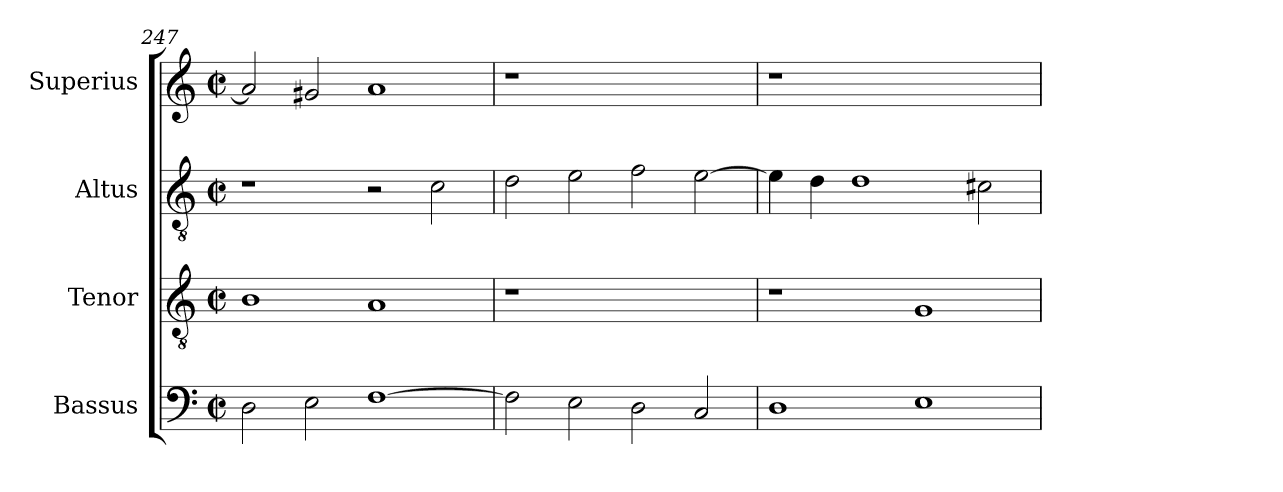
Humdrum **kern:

**kern	**kern	**kern	**kern
*part4	*part3	*part2	*part1
*staff4	*staff3	*staff2	*staff1
*I"Bassus	*I"Tenor	*I"Altus	*I"Superius
*I'B.	*I'T.	*	*I'S.
*clefF4	*clefGv2	*clefGv2	*clefG2
*	*ITrd7c12	*ITrd7c12	*
*k[]	*k[]	*k[]	*k[]
*C:	*C:	*C:	*C:
*M2/2	*M2/2	*M2/2	*M2/2
*met(c|)	*met(c|)	*met(c|)	*met(c|)
=247	=247	=247	=247
2Di\	1BBi	1r	2ai/]
2Ei\	.	.	2g#Xi/
[>1Fi	1AAi	2r	1ai
.	.	2Ci\	.
=248	=248	=248	=248
!	!LO:N:vis=1	!	!LO:N:vis=1
2Fi\]	1r	2Di\	1r
2Ei\	.	2Ei\	.
2Di\	1ryy	2Fi\	1ryy
2Ci/	.	[>2Ei\	.
!!LO:LB:g=z
=249	=249	=249	=249
!	!	!	!LO:N:vis=1
1Di	1r	4Ei\]	1r
.	.	4Di\	.
.	.	1Di	.
1Ei	1GGi	.	1ryy
.	.	2C#Xi\	.
=	=	=	=
*-	*-	*-	*-
